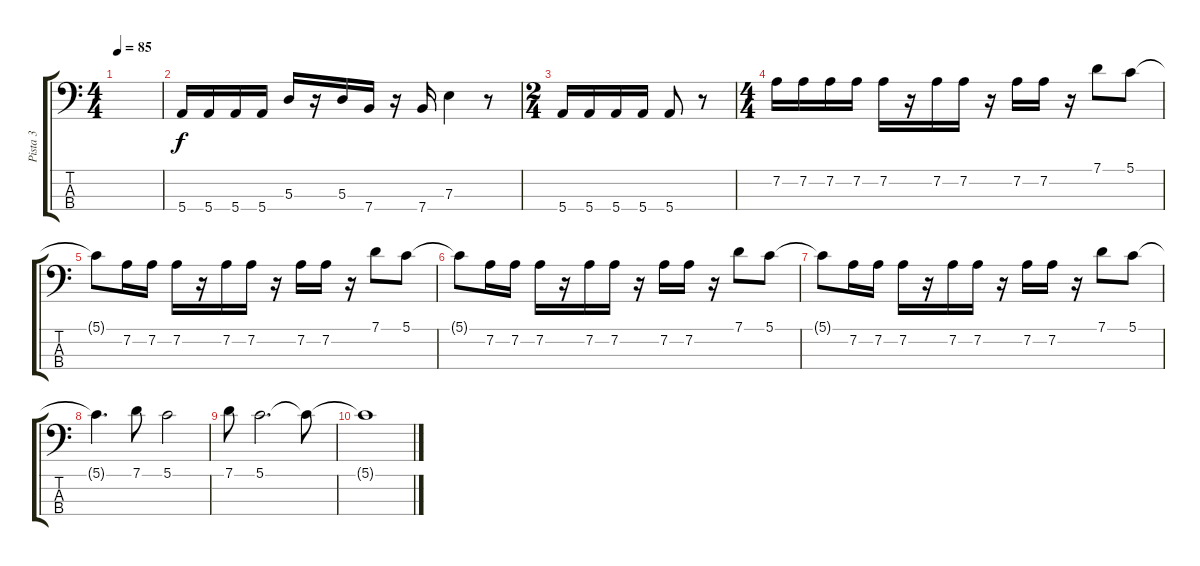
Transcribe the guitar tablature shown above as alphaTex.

\track ("Pista 3" "Pista 3") {instrument electricbasspick}
\staff {score tabs}
\tuning (G2 D2 A1 E1) {hide}
\ts (4 4)
\tempo 85
\clef f4
\ks c
|
5.4.16 5.4.16 5.4.16 5.4.16 5.3.16 r.16 5.3.16 7.4.16 r.16 7.4.16 7.3.4 r.8 |
\ts (2 4)
5.4.16 5.4.16 5.4.16 5.4.16 5.4.8 r.8 |
\ts (4 4)
7.2.16 7.2.16 7.2.16 7.2.16 7.2.16 r.16 7.2.16 7.2.16 r.16 7.2.16 7.2.16 r.16 7.1.8 5.1.8 |
5.1{t}.8 7.2.16 7.2.16 7.2.16 r.16 7.2.16 7.2.16 r.16 7.2.16 7.2.16 r.16 7.1.8 5.1.8 |
5.1{t}.8 7.2.16 7.2.16 7.2.16 r.16 7.2.16 7.2.16 r.16 7.2.16 7.2.16 r.16 7.1.8 5.1.8 |
5.1{t}.8 7.2.16 7.2.16 7.2.16 r.16 7.2.16 7.2.16 r.16 7.2.16 7.2.16 r.16 7.1.8 5.1.8 |
5.1{t}.4{d} 7.1.8 5.1.2 |
7.1.8 5.1.2{d} 5.1{t}.8 |
5.1{t}.1
